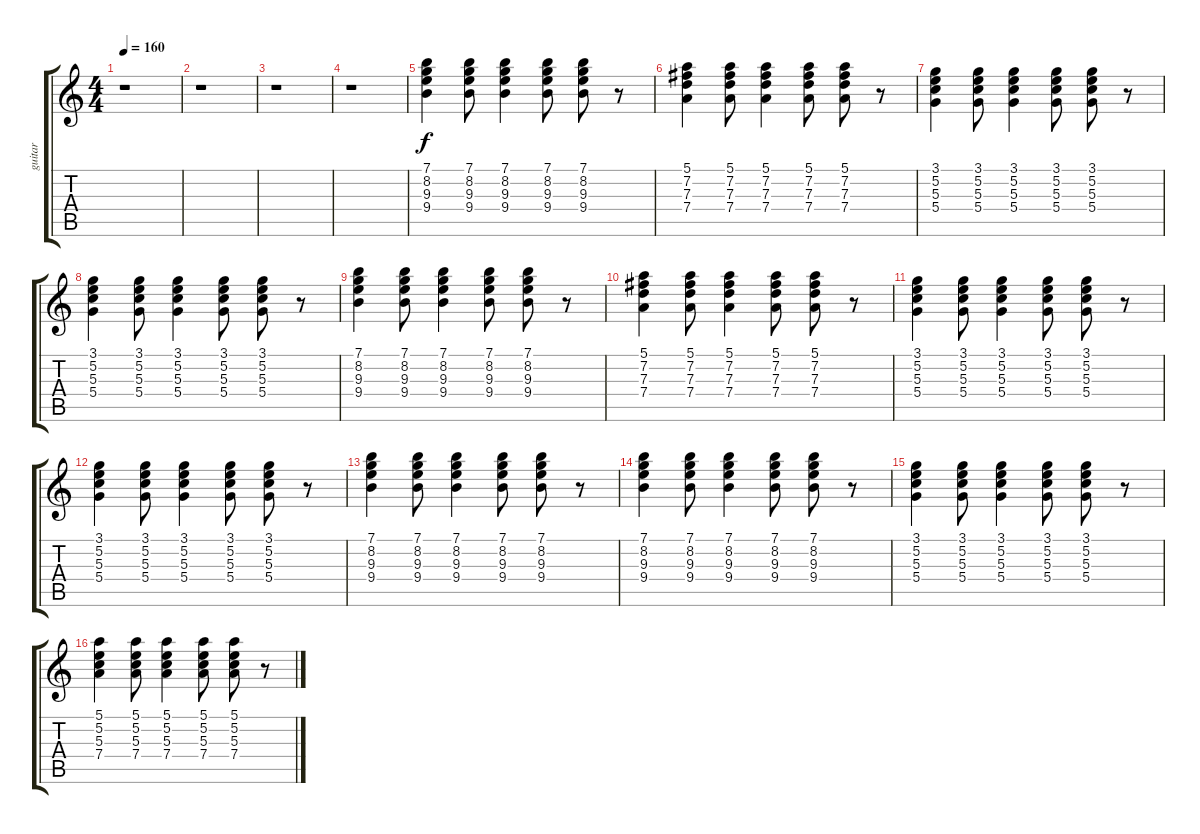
\track ("guitar" "guitar") {instrument acousticguitarnylon}
\staff {score tabs}
\tuning (E4 B3 G3 D3 A2 E2) {hide}
\ts (4 4)
\tempo 160
\clef g2
\ks c
r.1{dy f} |
r.1 |
r.1 |
r.1 |
(7.1 8.2 9.3 9.4).4{volume 9} (7.1 8.2 9.3 9.4).8 (7.1 8.2 9.3 9.4).4 (7.1 8.2 9.3 9.4).8 (7.1 8.2 9.3 9.4).8 r.8 |
(5.1 7.2 7.3 7.4).4 (5.1 7.2 7.3 7.4).8 (5.1 7.2 7.3 7.4).4 (5.1 7.2 7.3 7.4).8 (5.1 7.2 7.3 7.4).8 r.8 |
(3.1 5.2 5.3 5.4).4 (3.1 5.2 5.3 5.4).8 (3.1 5.2 5.3 5.4).4 (3.1 5.2 5.3 5.4).8 (3.1 5.2 5.3 5.4).8 r.8 |
(3.1 5.2 5.3 5.4).4 (3.1 5.2 5.3 5.4).8 (3.1 5.2 5.3 5.4).4 (3.1 5.2 5.3 5.4).8 (3.1 5.2 5.3 5.4).8 r.8 |
(7.1 8.2 9.3 9.4).4 (7.1 8.2 9.3 9.4).8 (7.1 8.2 9.3 9.4).4 (7.1 8.2 9.3 9.4).8 (7.1 8.2 9.3 9.4).8 r.8 |
(5.1 7.2 7.3 7.4).4 (5.1 7.2 7.3 7.4).8 (5.1 7.2 7.3 7.4).4 (5.1 7.2 7.3 7.4).8 (5.1 7.2 7.3 7.4).8 r.8 |
(3.1 5.2 5.3 5.4).4 (3.1 5.2 5.3 5.4).8 (3.1 5.2 5.3 5.4).4 (3.1 5.2 5.3 5.4).8 (3.1 5.2 5.3 5.4).8 r.8 |
(3.1 5.2 5.3 5.4).4 (3.1 5.2 5.3 5.4).8 (3.1 5.2 5.3 5.4).4 (3.1 5.2 5.3 5.4).8 (3.1 5.2 5.3 5.4).8 r.8 |
(7.1 8.2 9.3 9.4).4 (7.1 8.2 9.3 9.4).8 (7.1 8.2 9.3 9.4).4 (7.1 8.2 9.3 9.4).8 (7.1 8.2 9.3 9.4).8 r.8 |
(7.1 8.2 9.3 9.4).4 (7.1 8.2 9.3 9.4).8 (7.1 8.2 9.3 9.4).4 (7.1 8.2 9.3 9.4).8 (7.1 8.2 9.3 9.4).8 r.8 |
(3.1 5.2 5.3 5.4).4 (3.1 5.2 5.3 5.4).8 (3.1 5.2 5.3 5.4).4 (3.1 5.2 5.3 5.4).8 (3.1 5.2 5.3 5.4).8 r.8 |
(5.1 5.2 5.3 7.4).4 (5.1 5.2 5.3 7.4).8 (5.1 5.2 5.3 7.4).4 (5.1 5.2 5.3 7.4).8 (5.1 5.2 5.3 7.4).8 r.8
